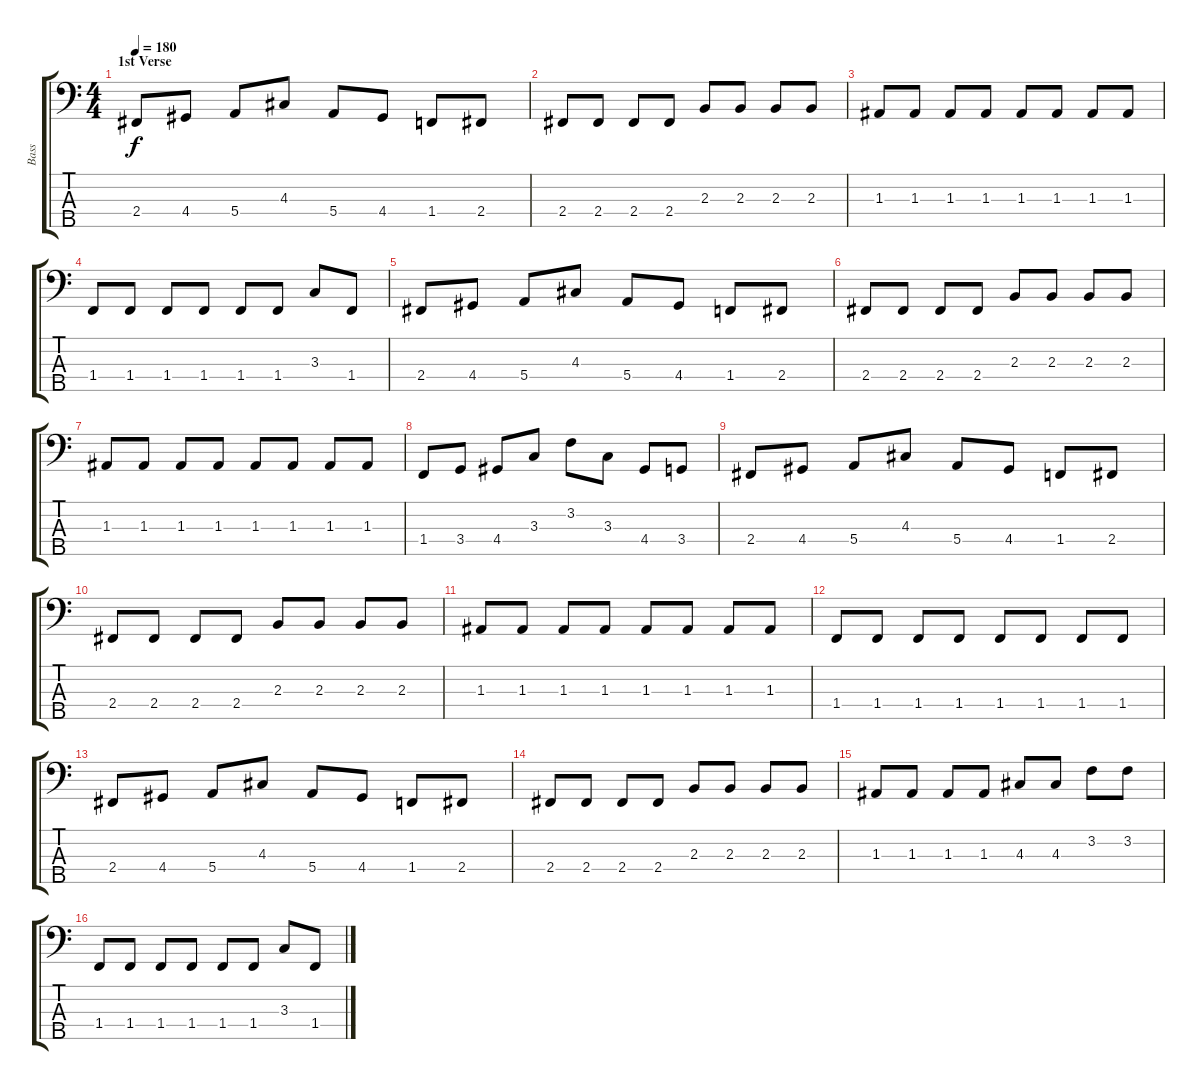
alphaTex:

\track ("Bass" "Bass") {instrument electricbassfinger}
\staff {score tabs}
\tuning (G2 D2 A1 E1 B0) {hide}
\ts (4 4)
\section ("" "1st Verse")
\tempo 180
\clef f4
\ks c
2.4.8{dy f} 4.4.8 5.4.8 4.3.8 5.4.8 4.4.8 1.4.8 2.4.8 |
2.4.8 2.4.8 2.4.8 2.4.8 2.3.8 2.3.8 2.3.8 2.3.8 |
1.3.8 1.3.8 1.3.8 1.3.8 1.3.8 1.3.8 1.3.8 1.3.8 |
1.4.8 1.4.8 1.4.8 1.4.8 1.4.8 1.4.8 3.3.8 1.4.8 |
2.4.8 4.4.8 5.4.8 4.3.8 5.4.8 4.4.8 1.4.8 2.4.8 |
2.4.8 2.4.8 2.4.8 2.4.8 2.3.8 2.3.8 2.3.8 2.3.8 |
1.3.8 1.3.8 1.3.8 1.3.8 1.3.8 1.3.8 1.3.8 1.3.8 |
1.4.8 3.4.8 4.4.8 3.3.8 3.2.8 3.3.8 4.4.8 3.4.8 |
2.4.8 4.4.8 5.4.8 4.3.8 5.4.8 4.4.8 1.4.8 2.4.8 |
2.4.8 2.4.8 2.4.8 2.4.8 2.3.8 2.3.8 2.3.8 2.3.8 |
1.3.8 1.3.8 1.3.8 1.3.8 1.3.8 1.3.8 1.3.8 1.3.8 |
1.4.8 1.4.8 1.4.8 1.4.8 1.4.8 1.4.8 1.4.8 1.4.8 |
2.4.8 4.4.8 5.4.8 4.3.8 5.4.8 4.4.8 1.4.8 2.4.8 |
2.4.8 2.4.8 2.4.8 2.4.8 2.3.8 2.3.8 2.3.8 2.3.8 |
1.3.8 1.3.8 1.3.8 1.3.8 4.3.8 4.3.8 3.2.8 3.2.8 |
1.4.8 1.4.8 1.4.8 1.4.8 1.4.8 1.4.8 3.3.8 1.4.8
